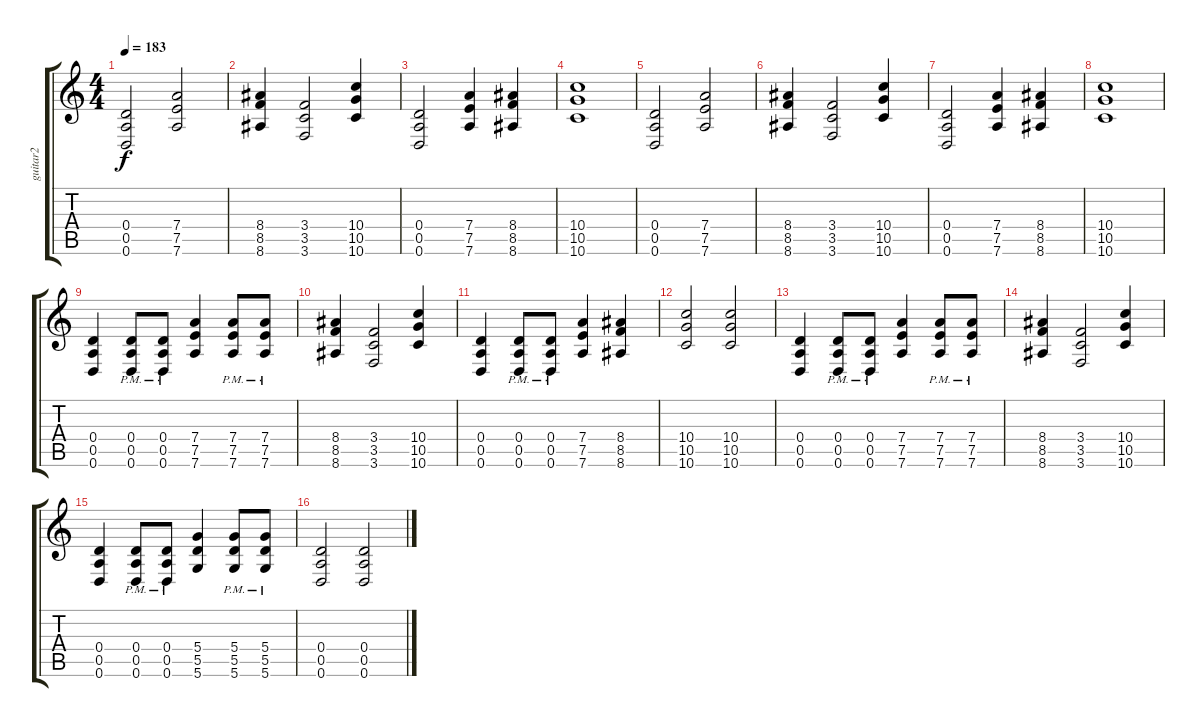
\track ("guitar2" "guitar2") {instrument distortionguitar}
\staff {score tabs}
\tuning (E4 B3 G3 D3 A2 D2) {hide}
\ts (4 4)
\tempo 183
\clef g2
\ks c
(0.4 0.5 0.6).2{dy f} (7.4 7.5 7.6).2 |
(8.4 8.5 8.6).4 (3.4 3.5 3.6).2 (10.4 10.5 10.6).4 |
(0.4 0.5 0.6).2 (7.4 7.5 7.6).4 (8.4 8.5 8.6).4 |
(10.4 10.5 10.6).1 |
(0.4 0.5 0.6).2 (7.4 7.5 7.6).2 |
(8.4 8.5 8.6).4 (3.4 3.5 3.6).2 (10.4 10.5 10.6).4 |
(0.4 0.5 0.6).2 (7.4 7.5 7.6).4 (8.4 8.5 8.6).4 |
(10.4 10.5 10.6).1 |
(0.4 0.5 0.6).4 (0.4{pm} 0.5{pm} 0.6{pm}).8 (0.4{pm} 0.5{pm} 0.6{pm}).8 (7.4 7.5 7.6).4 (7.4{pm} 7.5{pm} 7.6{pm}).8 (7.4{pm} 7.5{pm} 7.6{pm}).8 |
(8.4 8.5 8.6).4 (3.4 3.5 3.6).2 (10.4 10.5 10.6).4 |
(0.4 0.5 0.6).4 (0.4{pm} 0.5{pm} 0.6{pm}).8 (0.4{pm} 0.5{pm} 0.6{pm}).8 (7.4 7.5 7.6).4 (8.4 8.5 8.6).4 |
(10.4 10.5 10.6).2 (10.4 10.5 10.6).2 |
(0.4 0.5 0.6).4 (0.4{pm} 0.5{pm} 0.6{pm}).8 (0.4{pm} 0.5{pm} 0.6{pm}).8 (7.4 7.5 7.6).4 (7.4{pm} 7.5{pm} 7.6{pm}).8 (7.4{pm} 7.5{pm} 7.6{pm}).8 |
(8.4 8.5 8.6).4 (3.4 3.5 3.6).2 (10.4 10.5 10.6).4 |
(0.4 0.5 0.6).4 (0.4{pm} 0.5{pm} 0.6{pm}).8 (0.4{pm} 0.5{pm} 0.6{pm}).8 (5.4 5.5 5.6).4 (5.4{pm} 5.5{pm} 5.6{pm}).8 (5.4{pm} 5.5{pm} 5.6{pm}).8 |
(0.4 0.5 0.6).2 (0.4 0.5 0.6).2
